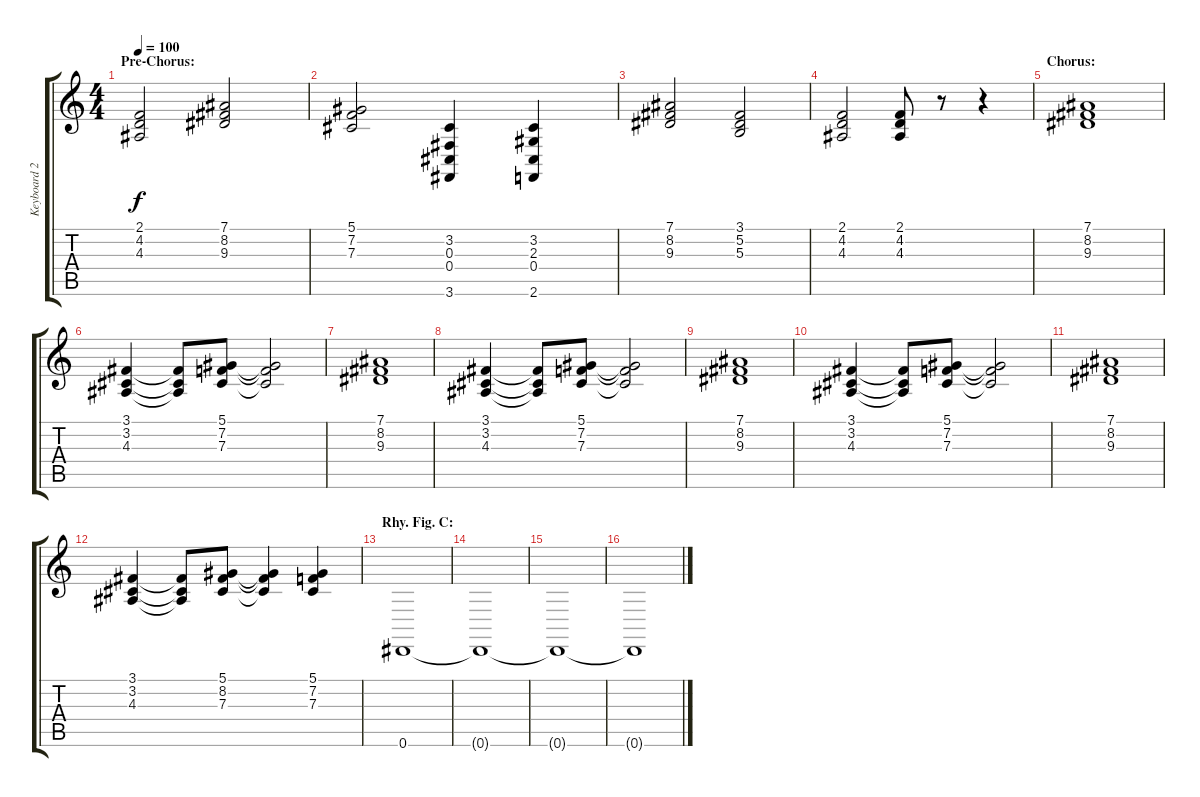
\track ("Keyboard 2" "Keyboard 2") {instrument stringensemble1}
\staff {score tabs}
\tuning (Eb4 Bb3 Gb3 Db3 Ab2 Eb2) {hide}
\ts (4 4)
\section ("" "Pre-Chorus:")
\tempo 100
\clef g2
\ks c
(2.1 4.2 4.3).2{dy f} (7.1 8.2 9.3).2 |
(5.1 7.2 7.3).2 (3.2 0.3 0.4 3.6).4 (3.2 2.3 0.4 2.6).4 |
(7.1 8.2 9.3).2 (3.1 5.2 5.3).2 |
(2.1 4.2 4.3).2 (2.1 4.2 4.3).8 r.8 r.4 |
\section ("" "Chorus:")
(7.1 8.2 9.3).1 |
(3.1 3.2 4.3).4 (3.1{t} 3.2{t} 4.3{t}).8 (5.1 7.2 7.3).8 (5.1{t} 7.2{t} 7.3{t}).2 |
(7.1 8.2 9.3).1 |
(3.1 3.2 4.3).4 (3.1{t} 3.2{t} 4.3{t}).8 (5.1 7.2 7.3).8 (5.1{t} 7.2{t} 7.3{t}).2 |
(7.1 8.2 9.3).1 |
(3.1 3.2 4.3).4 (3.1{t} 3.2{t} 4.3{t}).8 (5.1 7.2 7.3).8 (5.1{t} 7.2{t} 7.3{t}).2 |
(7.1 8.2 9.3).1 |
(3.1 3.2 4.3).4 (3.1{t} 3.2{t} 4.3{t}).8 (5.1 8.2 7.3).8 (5.1{t} 8.2{t} 7.3{t}).4 (5.1 7.2 7.3).4 |
\section ("" "Rhy. Fig. C:")
0.6.1 |
0.6{t}.1 |
0.6{t}.1 |
0.6{t}.1
